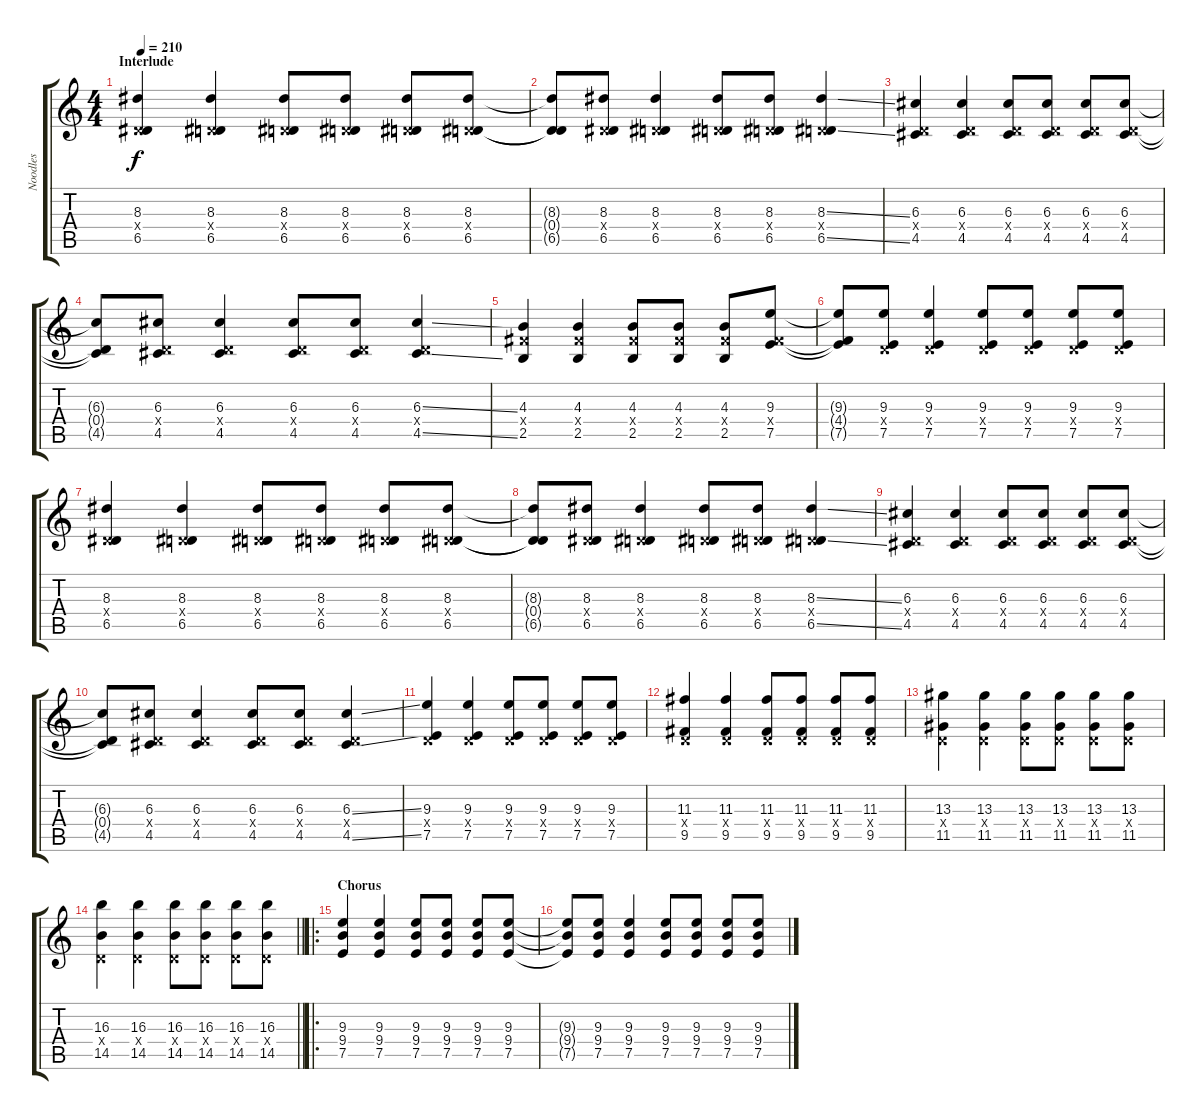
\track ("Noodles" "Noodles") {instrument overdrivenguitar}
\staff {score tabs}
\tuning (E4 B3 G3 D3 A2 E2) {hide}
\ts (4 4)
\section ("" "Interlude")
\tempo 210
\clef g2
\ks c
(8.3 0.4{x} 6.5).4{dy f instrument overdrivenguitar} (8.3 0.4{x} 6.5).4 (8.3 0.4{x} 6.5).8 (8.3 0.4{x} 6.5).8 (8.3 0.4{x} 6.5).8 (8.3 0.4{x} 6.5).8 |
(8.3{t} 0.4{t} 6.5{t}).8 (8.3 0.4{x} 6.5).8 (8.3 0.4{x} 6.5).4 (8.3 0.4{x} 6.5).8 (8.3 0.4{x} 6.5).8 (8.3{ss} 0.4{x} 6.5{ss}).4 |
(6.3 0.4{x} 4.5).4 (6.3 0.4{x} 4.5).4 (6.3 0.4{x} 4.5).8 (6.3 0.4{x} 4.5).8 (6.3 0.4{x} 4.5).8 (6.3 0.4{x} 4.5).8 |
(6.3{t} 0.4{t} 4.5{t}).8 (6.3 0.4{x} 4.5).8 (6.3 0.4{x} 4.5).4 (6.3 0.4{x} 4.5).8 (6.3 0.4{x} 4.5).8 (6.3{ss} 0.4{x} 4.5{ss}).4 |
(4.3 4.4{x} 2.5).4 (4.3 4.4{x} 2.5).4 (4.3 4.4{x} 2.5).8 (4.3 4.4{x} 2.5).8 (4.3 4.4{x} 2.5).8 (9.3 4.4{x} 7.5).8 |
(9.3{t} 4.4{t} 7.5{t}).8 (9.3 0.4{x} 7.5).8 (9.3 0.4{x} 7.5).4 (9.3 0.4{x} 7.5).8 (9.3 0.4{x} 7.5).8 (9.3 0.4{x} 7.5).8 (9.3 0.4{x} 7.5).8 |
(8.3 0.4{x} 6.5).4 (8.3 0.4{x} 6.5).4 (8.3 0.4{x} 6.5).8 (8.3 0.4{x} 6.5).8 (8.3 0.4{x} 6.5).8 (8.3 0.4{x} 6.5).8 |
(8.3{t} 0.4{t} 6.5{t}).8 (8.3 0.4{x} 6.5).8 (8.3 0.4{x} 6.5).4 (8.3 0.4{x} 6.5).8 (8.3 0.4{x} 6.5).8 (8.3{ss} 0.4{x} 6.5{ss}).4 |
(6.3 0.4{x} 4.5).4 (6.3 0.4{x} 4.5).4 (6.3 0.4{x} 4.5).8 (6.3 0.4{x} 4.5).8 (6.3 0.4{x} 4.5).8 (6.3 0.4{x} 4.5).8 |
(6.3{t} 0.4{t} 4.5{t}).8 (6.3 0.4{x} 4.5).8 (6.3 0.4{x} 4.5).4 (6.3 0.4{x} 4.5).8 (6.3 0.4{x} 4.5).8 (6.3{ss} 0.4{x} 4.5{ss}).4 |
(9.3 0.4{x} 7.5).4 (9.3 0.4{x} 7.5).4 (9.3 0.4{x} 7.5).8 (9.3 0.4{x} 7.5).8 (9.3 0.4{x} 7.5).8 (9.3 0.4{x} 7.5).8 |
(11.3 0.4{x} 9.5).4 (11.3 0.4{x} 9.5).4 (11.3 0.4{x} 9.5).8 (11.3 0.4{x} 9.5).8 (11.3 0.4{x} 9.5).8 (11.3 0.4{x} 9.5).8 |
(13.3 0.4{x} 11.5).4 (13.3 0.4{x} 11.5).4 (13.3 0.4{x} 11.5).8 (13.3 0.4{x} 11.5).8 (13.3 0.4{x} 11.5).8 (13.3 0.4{x} 11.5).8 |
\barLineRight lightlight
(16.3 0.4{x} 14.5).4 (16.3 0.4{x} 14.5).4 (16.3 0.4{x} 14.5).8 (16.3 0.4{x} 14.5).8 (16.3 0.4{x} 14.5).8 (16.3 0.4{x} 14.5).8 |
\ro
\section ("" "Chorus")
(9.3 9.4 7.5).4 (9.3 9.4 7.5).4 (9.3 9.4 7.5).8 (9.3 9.4 7.5).8 (9.3 9.4 7.5).8 (9.3 9.4 7.5).8 |
(9.3{t} 9.4{t} 7.5{t}).8 (9.3 9.4 7.5).8 (9.3 9.4 7.5).4 (9.3 9.4 7.5).8 (9.3 9.4 7.5).8 (9.3 9.4 7.5).8 (9.3 9.4 7.5).8
